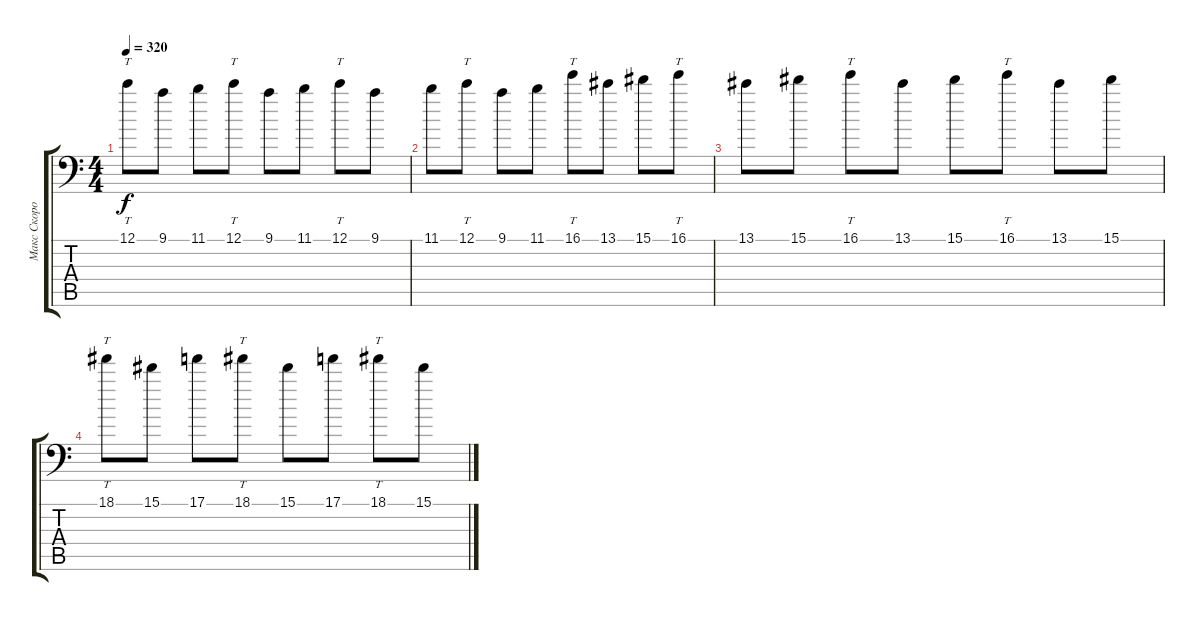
\track ("Макс Скоробогатов-Гитара" "Макс Скоро") {instrument distortionguitar}
\staff {score tabs}
\tuning (C4 G3 Eb3 Bb2 F2 Bb1) {hide}
\ts (4 4)
\tempo 320
\clef f4
\ks c
12.1.8{tt dy f} 9.1.8 11.1.8 12.1.8{tt} 9.1.8 11.1.8 12.1.8{tt} 9.1.8 |
11.1.8 12.1.8{tt} 9.1.8 11.1.8 16.1.8{tt} 13.1.8 15.1.8 16.1.8{tt} |
13.1.8 15.1.8 16.1.8{tt} 13.1.8 15.1.8 16.1.8{tt} 13.1.8 15.1.8 |
18.1.8{tt} 15.1.8 17.1.8 18.1.8{tt} 15.1.8 17.1.8 18.1.8{tt} 15.1.8
